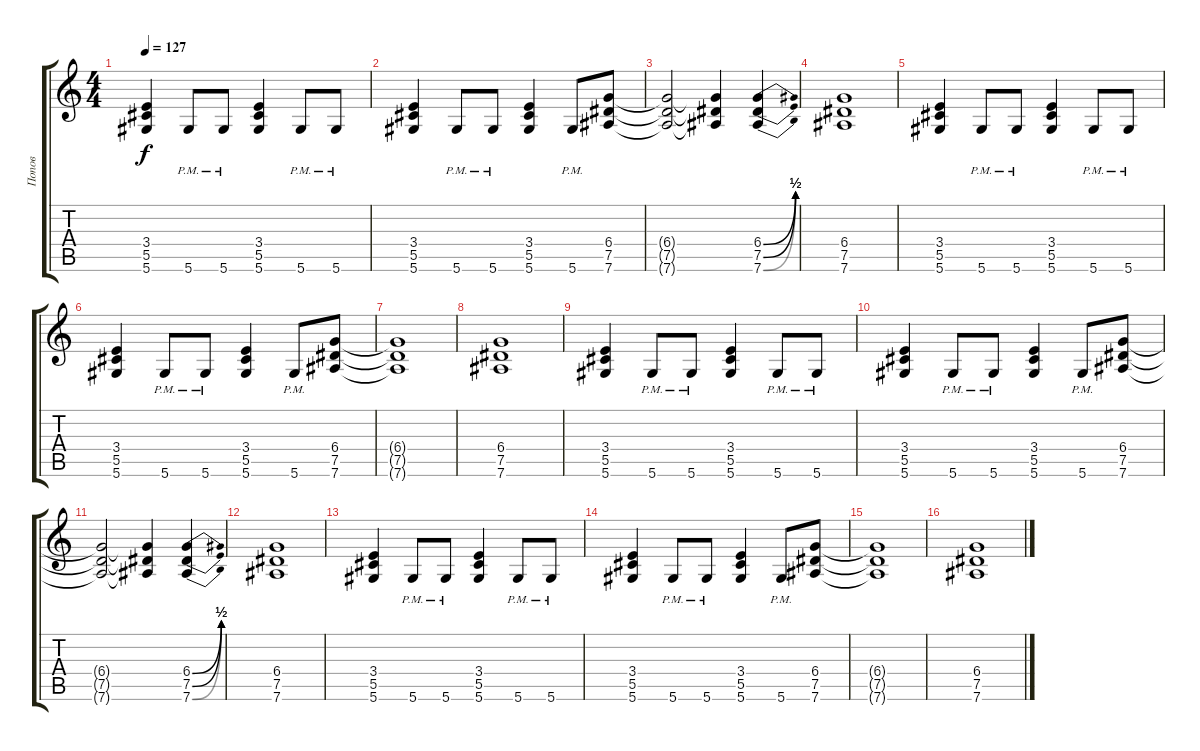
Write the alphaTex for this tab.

\track ("Попов" "Попов") {instrument overdrivenguitar}
\staff {score tabs}
\tuning (Eb4 Bb3 Gb3 Db3 Ab2 Eb2) {hide}
\ts (4 4)
\tempo 127
\clef g2
\ks c
(3.4 5.5 5.6).4{dy f} 5.6{pm}.8 5.6{pm}.8 (3.4 5.5 5.6).4 5.6{pm}.8 5.6{pm}.8 |
(3.4 5.5 5.6).4 5.6{pm}.8 5.6{pm}.8 (3.4 5.5 5.6).4 5.6{pm}.8 (6.4 7.5 7.6).8 |
(6.4{t} 7.5{t} 7.6{t}).2 (6.4{t} 7.5{t} 7.6{t}).4 (6.4{be (bend 0 0 60 2)} 7.5{be (bend 0 0 60 2)} 7.6{be (bend 0 0 60 2)}).4 |
(6.4 7.5 7.6).1 |
(3.4 5.5 5.6).4 5.6{pm}.8 5.6{pm}.8 (3.4 5.5 5.6).4 5.6{pm}.8 5.6{pm}.8 |
(3.4 5.5 5.6).4 5.6{pm}.8 5.6{pm}.8 (3.4 5.5 5.6).4 5.6{pm}.8 (6.4 7.5 7.6).8 |
(6.4{t} 7.5{t} 7.6{t}).1 |
(6.4 7.5 7.6).1 |
(3.4 5.5 5.6).4 5.6{pm}.8 5.6{pm}.8 (3.4 5.5 5.6).4 5.6{pm}.8 5.6{pm}.8 |
(3.4 5.5 5.6).4 5.6{pm}.8 5.6{pm}.8 (3.4 5.5 5.6).4 5.6{pm}.8 (6.4 7.5 7.6).8 |
(6.4{t} 7.5{t} 7.6{t}).2 (6.4{t} 7.5{t} 7.6{t}).4 (6.4{be (bend 0 0 60 2)} 7.5{be (bend 0 0 60 2)} 7.6{be (bend 0 0 60 2)}).4 |
(6.4 7.5 7.6).1 |
(3.4 5.5 5.6).4 5.6{pm}.8 5.6{pm}.8 (3.4 5.5 5.6).4 5.6{pm}.8 5.6{pm}.8 |
(3.4 5.5 5.6).4 5.6{pm}.8 5.6{pm}.8 (3.4 5.5 5.6).4 5.6{pm}.8 (6.4 7.5 7.6).8 |
(6.4{t} 7.5{t} 7.6{t}).1 |
(6.4 7.5 7.6).1
